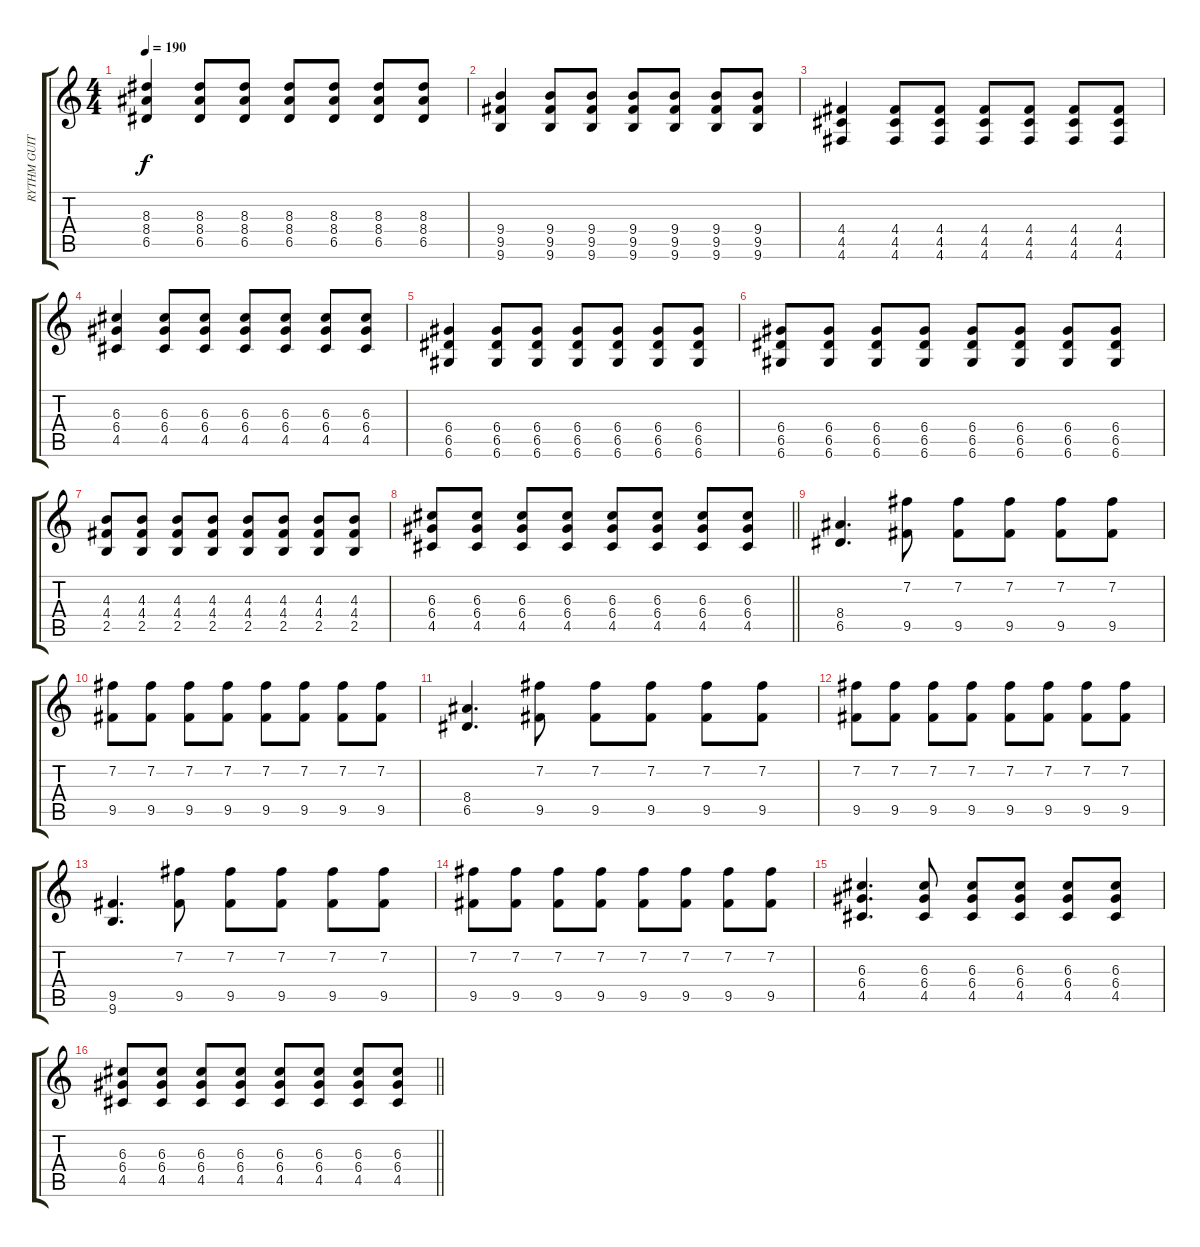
\track ("RYTHM GUITAR" "RYTHM GUIT") {instrument distortionguitar}
\staff {score tabs}
\tuning (E4 B3 G3 D3 A2 D2) {hide}
\ts (4 4)
\tempo 190
\clef g2
\ks c
(8.3 8.4 6.5).4{dy f} (8.3 8.4 6.5).8 (8.3 8.4 6.5).8 (8.3 8.4 6.5).8 (8.3 8.4 6.5).8 (8.3 8.4 6.5).8 (8.3 8.4 6.5).8 |
(9.4 9.5 9.6).4 (9.4 9.5 9.6).8 (9.4 9.5 9.6).8 (9.4 9.5 9.6).8 (9.4 9.5 9.6).8 (9.4 9.5 9.6).8 (9.4 9.5 9.6).8 |
(4.4 4.5 4.6).4 (4.4 4.5 4.6).8 (4.4 4.5 4.6).8 (4.4 4.5 4.6).8 (4.4 4.5 4.6).8 (4.4 4.5 4.6).8 (4.4 4.5 4.6).8 |
(6.3 6.4 4.5).4 (6.3 6.4 4.5).8 (6.3 6.4 4.5).8 (6.3 6.4 4.5).8 (6.3 6.4 4.5).8 (6.3 6.4 4.5).8 (6.3 6.4 4.5).8 |
(6.4 6.5 6.6).4 (6.4 6.5 6.6).8 (6.4 6.5 6.6).8 (6.4 6.5 6.6).8 (6.4 6.5 6.6).8 (6.4 6.5 6.6).8 (6.4 6.5 6.6).8 |
(6.4 6.5 6.6).8 (6.4 6.5 6.6).8 (6.4 6.5 6.6).8 (6.4 6.5 6.6).8 (6.4 6.5 6.6).8 (6.4 6.5 6.6).8 (6.4 6.5 6.6).8 (6.4 6.5 6.6).8 |
(4.3 4.4 2.5).8 (4.3 4.4 2.5).8 (4.3 4.4 2.5).8 (4.3 4.4 2.5).8 (4.3 4.4 2.5).8 (4.3 4.4 2.5).8 (4.3 4.4 2.5).8 (4.3 4.4 2.5).8 |
\barLineRight lightlight
(6.3 6.4 4.5).8 (6.3 6.4 4.5).8 (6.3 6.4 4.5).8 (6.3 6.4 4.5).8 (6.3 6.4 4.5).8 (6.3 6.4 4.5).8 (6.3 6.4 4.5).8 (6.3 6.4 4.5).8 |
(8.4 6.5).4{d} (7.2 9.5).8 (7.2 9.5).8 (7.2 9.5).8 (7.2 9.5).8 (7.2 9.5).8 |
(7.2 9.5).8 (7.2 9.5).8 (7.2 9.5).8 (7.2 9.5).8 (7.2 9.5).8 (7.2 9.5).8 (7.2 9.5).8 (7.2 9.5).8 |
(8.4 6.5).4{d} (7.2 9.5).8 (7.2 9.5).8 (7.2 9.5).8 (7.2 9.5).8 (7.2 9.5).8 |
(7.2 9.5).8 (7.2 9.5).8 (7.2 9.5).8 (7.2 9.5).8 (7.2 9.5).8 (7.2 9.5).8 (7.2 9.5).8 (7.2 9.5).8 |
(9.5 9.6).4{d} (7.2 9.5).8 (7.2 9.5).8 (7.2 9.5).8 (7.2 9.5).8 (7.2 9.5).8 |
(7.2 9.5).8 (7.2 9.5).8 (7.2 9.5).8 (7.2 9.5).8 (7.2 9.5).8 (7.2 9.5).8 (7.2 9.5).8 (7.2 9.5).8 |
(6.3 6.4 4.5).4{d} (6.3 6.4 4.5).8 (6.3 6.4 4.5).8 (6.3 6.4 4.5).8 (6.3 6.4 4.5).8 (6.3 6.4 4.5).8 |
\barLineRight lightlight
(6.3 6.4 4.5).8 (6.3 6.4 4.5).8 (6.3 6.4 4.5).8 (6.3 6.4 4.5).8 (6.3 6.4 4.5).8 (6.3 6.4 4.5).8 (6.3 6.4 4.5).8 (6.3 6.4 4.5).8
